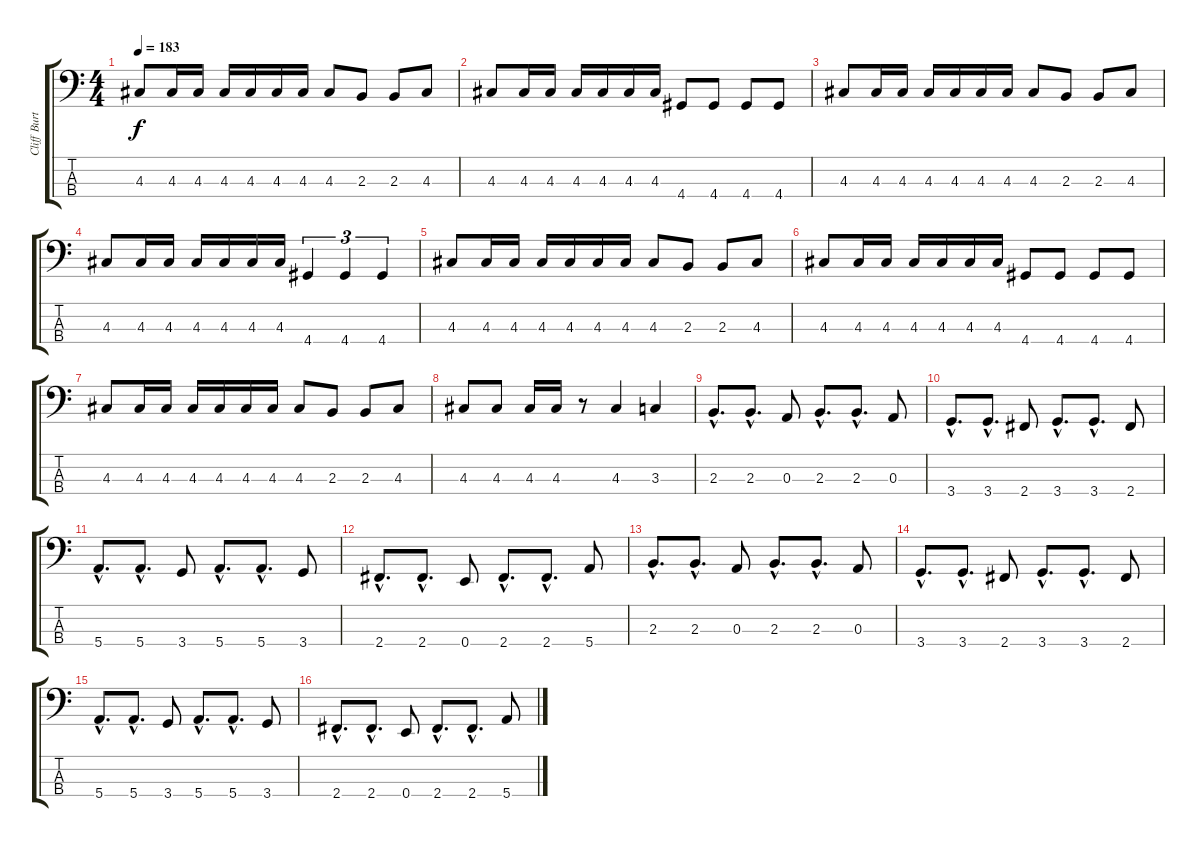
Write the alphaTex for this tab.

\track ("Cliff Burton" "Cliff Burt") {instrument electricbassfinger}
\staff {score tabs}
\tuning (G2 D2 A1 E1) {hide}
\ts (4 4)
\tempo 183
\clef f4
\ks c
4.3.8{dy f} 4.3.16 4.3.16 4.3.16 4.3.16 4.3.16 4.3.16 4.3.8 2.3.8 2.3.8 4.3.8 |
4.3.8 4.3.16 4.3.16 4.3.16 4.3.16 4.3.16 4.3.16 4.4.8 4.4.8 4.4.8 4.4.8 |
4.3.8 4.3.16 4.3.16 4.3.16 4.3.16 4.3.16 4.3.16 4.3.8 2.3.8 2.3.8 4.3.8 |
4.3.8 4.3.16 4.3.16 4.3.16 4.3.16 4.3.16 4.3.16 4.4.4{tu (3 2)} 4.4.4{tu (3 2)} 4.4.4{tu (3 2)} |
4.3.8 4.3.16 4.3.16 4.3.16 4.3.16 4.3.16 4.3.16 4.3.8 2.3.8 2.3.8 4.3.8 |
4.3.8 4.3.16 4.3.16 4.3.16 4.3.16 4.3.16 4.3.16 4.4.8 4.4.8 4.4.8 4.4.8 |
4.3.8 4.3.16 4.3.16 4.3.16 4.3.16 4.3.16 4.3.16 4.3.8 2.3.8 2.3.8 4.3.8 |
4.3.8 4.3.8 4.3.16 4.3.16 r.8 4.3.4 3.3.4 |
2.3{hac}.8{d} 2.3{hac}.8{d} 0.3.8 2.3{hac}.8{d} 2.3{hac}.8{d} 0.3.8 |
3.4{hac}.8{d} 3.4{hac}.8{d} 2.4.8 3.4{hac}.8{d} 3.4{hac}.8{d} 2.4.8 |
5.4{hac}.8{d} 5.4{hac}.8{d} 3.4.8 5.4{hac}.8{d} 5.4{hac}.8{d} 3.4.8 |
2.4{hac}.8{d} 2.4{hac}.8{d} 0.4.8 2.4{hac}.8{d} 2.4{hac}.8{d} 5.4.8 |
2.3{hac}.8{d} 2.3{hac}.8{d} 0.3.8 2.3{hac}.8{d} 2.3{hac}.8{d} 0.3.8 |
3.4{hac}.8{d} 3.4{hac}.8{d} 2.4.8 3.4{hac}.8{d} 3.4{hac}.8{d} 2.4.8 |
5.4{hac}.8{d} 5.4{hac}.8{d} 3.4.8 5.4{hac}.8{d} 5.4{hac}.8{d} 3.4.8 |
2.4{hac}.8{d} 2.4{hac}.8{d} 0.4.8 2.4{hac}.8{d} 2.4{hac}.8{d} 5.4.8
